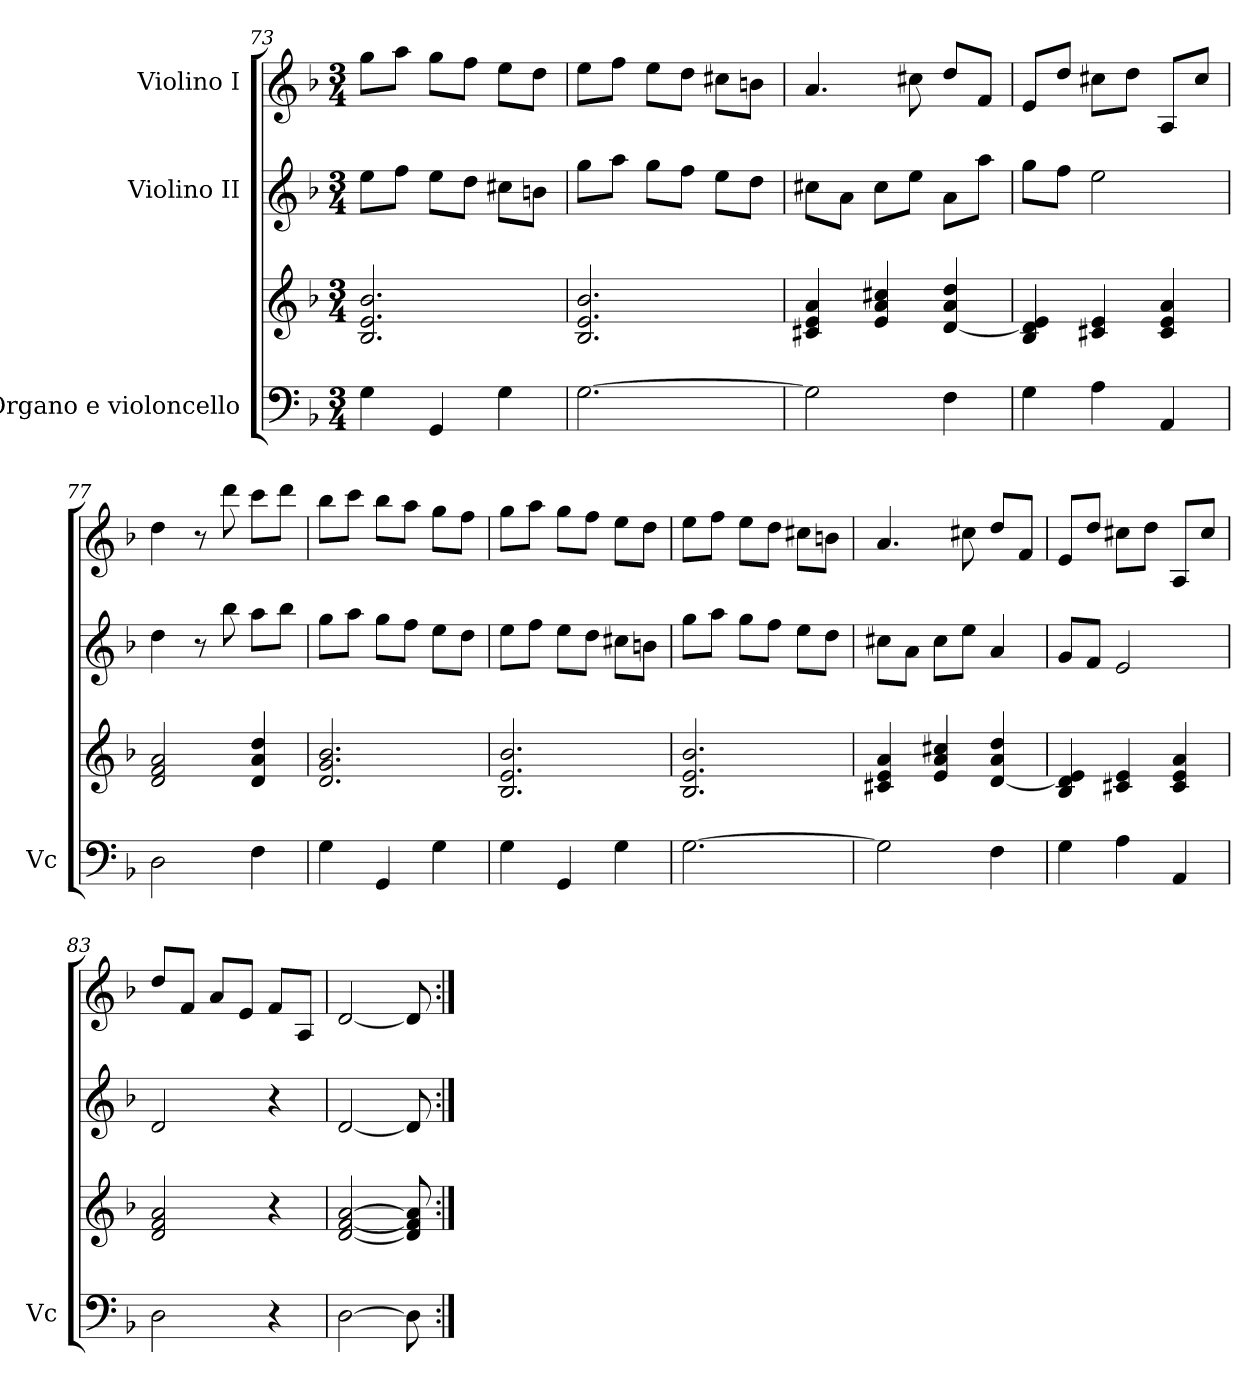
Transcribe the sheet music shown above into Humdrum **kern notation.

**kern	**kern	**kern	**kern
*part3	*part3	*part2	*part1
*staff4	*staff3	*staff2	*staff1
*I"Organo e  violoncello	*	*I"Violino II	*I"Violino I
*I'Vc	*	*	*
*clefF4	*clefG2	*clefG2	*clefG2
*k[b-]	*k[b-]	*k[b-]	*k[b-]
*M3/4	*M3/4	*M3/4	*M3/4
=73	=73	=73	=73
4G\	2.B-/ 2.e/ 2.b-/	8ee\L	8gg\L
.	.	8ff\J	8aa\J
4GG/	.	8ee\L	8gg\L
.	.	8dd\J	8ff\J
4G\	.	8cc#X\L	8ee\L
.	.	8bn\J	8dd\J
=74	=74	=74	=74
[2.G\	2.B-/ 2.e/ 2.b-/	8gg\L	8ee\L
.	.	8aa\J	8ff\J
.	.	8gg\L	8ee\L
.	.	8ff\J	8dd\J
.	.	8ee\L	8cc#X\L
.	.	8dd\J	8bn\J
=75	=75	=75	=75
2G\]	4c#X/ 4e/ 4a/	8cc#X\L	4.a/
.	.	8a\J	.
.	4e/ 4a/ 4cc#X/	8cc#\L	.
.	.	8ee\J	8cc#X\
4F\	[4d/ 4a/ 4dd/	8a\L	8dd/L
.	.	8aa\J	8f/J
=76	=76	=76	=76
4G\	4B-/ 4d/] 4e/	8gg\L	8e/L
.	.	8ff\J	8dd/J
4A\	4c#X/ 4e/	2ee\	8cc#X\L
.	.	.	8dd\J
4AA/	4c#/ 4e/ 4a/	.	8A/L
.	.	.	8cc#/J
=77	=77	=77	=77
2D\	2d/ 2f/ 2a/	4dd\	4dd\
.	.	8r	8r
.	.	8bb-\	8ddd\
4F\	4d/ 4a/ 4dd/	8aa\L	8ccc\L
.	.	8bb-\J	8ddd\J
=78	=78	=78	=78
4G\	2.d/ 2.g/ 2.b-/	8gg\L	8bb-\L
.	.	8aa\J	8ccc\J
4GG/	.	8gg\L	8bb-\L
.	.	8ff\J	8aa\J
4G\	.	8ee\L	8gg\L
.	.	8dd\J	8ff\J
!!LO:PB:g=z
=79	=79	=79	=79
4G\	2.B-/ 2.e/ 2.b-/	8ee\L	8gg\L
.	.	8ff\J	8aa\J
4GG/	.	8ee\L	8gg\L
.	.	8dd\J	8ff\J
4G\	.	8cc#X\L	8ee\L
.	.	8bn\J	8dd\J
=80	=80	=80	=80
[2.G\	2.B-/ 2.e/ 2.b-/	8gg\L	8ee\L
.	.	8aa\J	8ff\J
.	.	8gg\L	8ee\L
.	.	8ff\J	8dd\J
.	.	8ee\L	8cc#X\L
.	.	8dd\J	8bn\J
=81	=81	=81	=81
2G\]	4c#X/ 4e/ 4a/	8cc#X\L	4.a/
.	.	8a\J	.
.	4e/ 4a/ 4cc#X/	8cc#\L	.
.	.	8ee\J	8cc#X\
4F\	[4d/ 4a/ 4dd/	4a/	8dd/L
.	.	.	8f/J
=82	=82	=82	=82
4G\	4B-/ 4d/] 4e/	8g/L	8e/L
.	.	8f/J	8dd/J
4A\	4c#X/ 4e/	2e/	8cc#X\L
.	.	.	8dd\J
4AA/	4c#/ 4e/ 4a/	.	8A/L
.	.	.	8cc#/J
=83	=83	=83	=83
2D\	2d/ 2f/ 2a/	2d/	8dd/L
.	.	.	8f/J
.	.	.	8a/L
.	.	.	8e/J
4r	4r	4r	8f/L
.	.	.	8A/J
=84	=84	=84	=84
[2D\	[2d/ [2f/ [2a/	[2d/	[2d/
8D\]	8d/] 8f/] 8a/]	8d/]	8d/]
=:|!	=:|!	=:|!	=:|!
*-	*-	*-	*-
